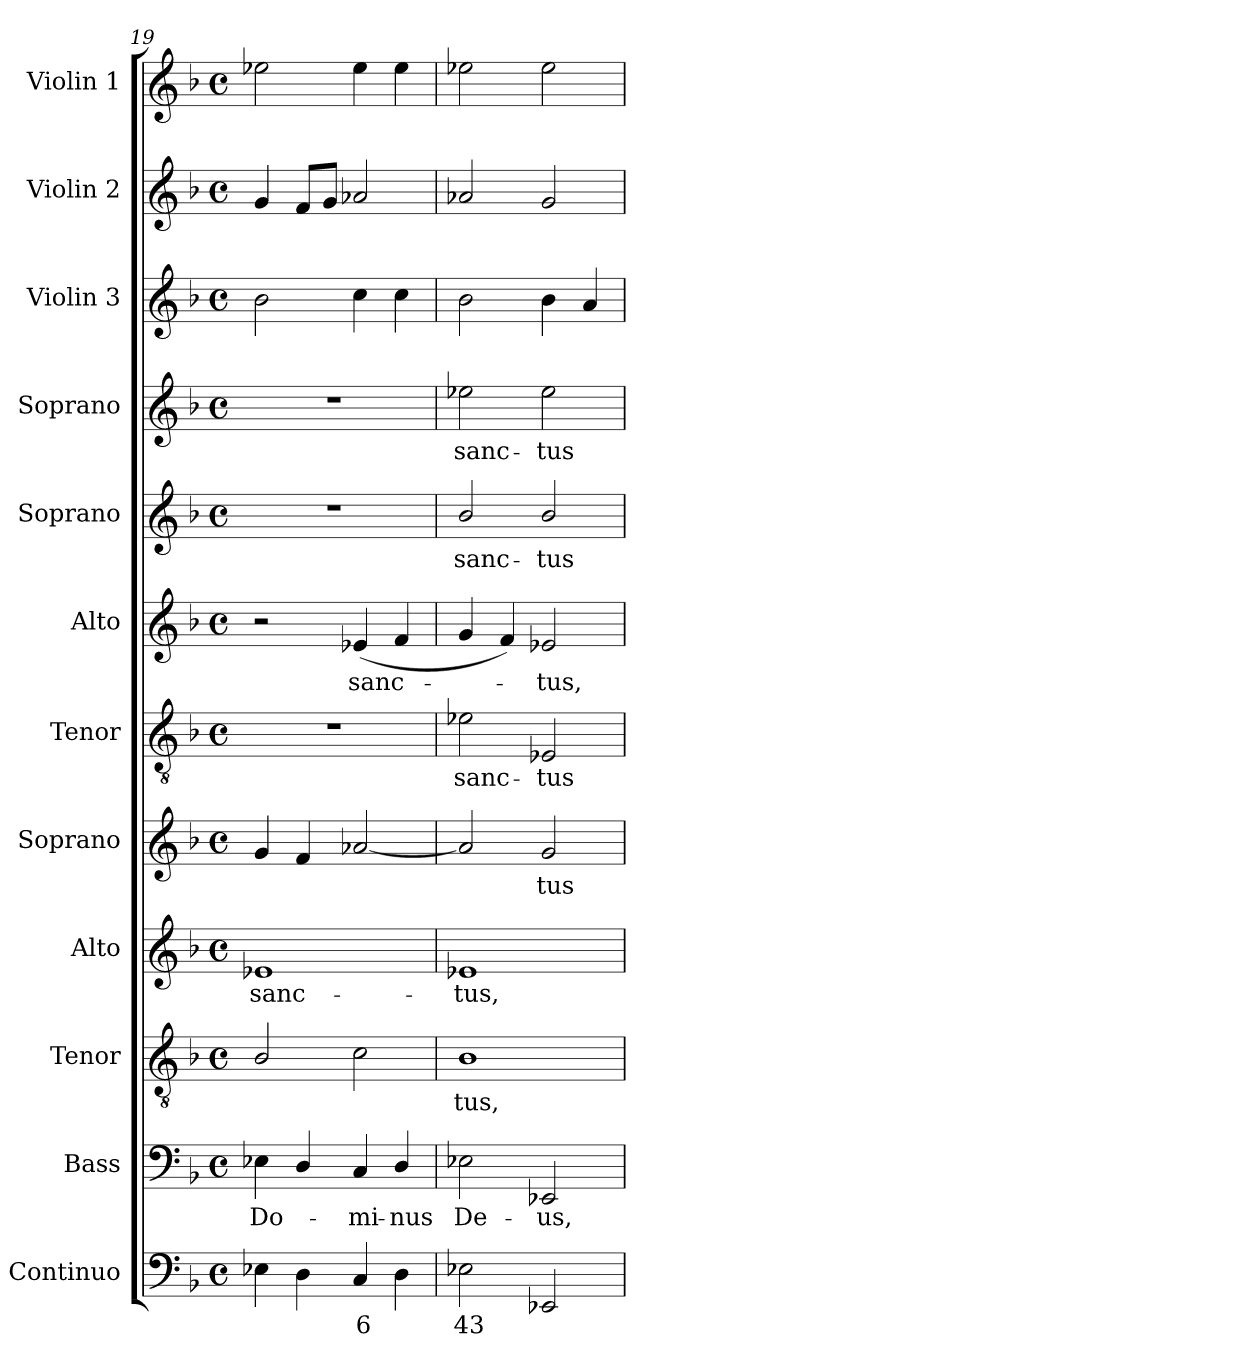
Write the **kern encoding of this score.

**kern	**text	**kern	**text	**kern	**text	**kern	**text	**kern	**text	**kern	**text	**kern	**text	**kern	**text	**kern	**text	**kern	**kern	**kern
*part12	*part12	*part11	*part11	*part10	*part10	*part9	*part9	*part8	*part8	*part7	*part7	*part6	*part6	*part5	*part5	*part4	*part4	*part3	*part2	*part1
*staff12	*staff12	*staff11	*staff11	*staff10	*staff10	*staff9	*staff9	*staff8	*staff8	*staff7	*staff7	*staff6	*staff6	*staff5	*staff5	*staff4	*staff4	*staff3	*staff2	*staff1
*I"Continuo	*	*I"Bass	*	*I"Tenor	*	*I"Alto	*	*I"Soprano	*	*I"Tenor	*	*I"Alto	*	*I"Soprano	*	*I"Soprano	*	*I"Violin 3	*I"Violin 2	*I"Violin 1
*I'Cont.	*	*I'B.	*	*I'T.	*	*I'A.	*	*I'S.	*	*I'T.	*	*I'A.	*	*I'S.	*	*I'S.	*	*I'Vln. 3	*I'Vln. 2	*I'Vln. 1
*clefF4	*	*clefF4	*	*clefGv2	*	*clefG2	*	*clefG2	*	*clefGv2	*	*clefG2	*	*clefG2	*	*clefG2	*	*clefG2	*clefG2	*clefG2
*	*	*	*	*ITrd7c12	*	*	*	*	*	*ITrd7c12	*	*	*	*	*	*	*	*	*	*
*k[b-]	*	*k[b-]	*	*k[b-]	*	*k[b-]	*	*k[b-]	*	*k[b-]	*	*k[b-]	*	*k[b-]	*	*k[b-]	*	*k[b-]	*k[b-]	*k[b-]
*F:	*	*F:	*	*F:	*	*F:	*	*F:	*	*F:	*	*F:	*	*F:	*	*F:	*	*F:	*F:	*F:
*M4/4	*	*M4/4	*	*M4/4	*	*M4/4	*	*M4/4	*	*M4/4	*	*M4/4	*	*M4/4	*	*M4/4	*	*M4/4	*M4/4	*M4/4
*met(c)	*	*met(c)	*	*met(c)	*	*met(c)	*	*met(c)	*	*met(c)	*	*met(c)	*	*met(c)	*	*met(c)	*	*met(c)	*met(c)	*met(c)
=19	=19	=19	=19	=19	=19	=19	=19	=19	=19	=19	=19	=19	=19	=19	=19	=19	=19	=19	=19	=19
!	!	!	!LO:LY:b:color=#000000	!	!	!	!	!	!	!	!	!	!	!	!	!	!	!	!	!
!	!	!	!	!	!	!	!LO:LY:b:color=#000000	!	!	!	!	!	!	!	!	!	!	!	!	!
4E-Xi\	.	4E-Xi\	Do-	2BB-i/	.	1e-Xi	sanc-	4gi/	.	1r	.	2r	.	1r	.	1r	.	2b-i\	4gi/	2ee-Xi\
4Di\	.	4Di/	.	.	.	.	.	4fi/	.	.	.	.	.	.	.	.	.	.	8fi/L	.
.	.	.	.	.	.	.	.	.	.	.	.	.	.	.	.	.	.	.	8gi/J	.
!	!LO:LY:b:color=#000000	!	!	!	!	!	!	!	!	!	!	!	!	!	!	!	!	!	!	!
!	!	!	!LO:LY:b:color=#000000	!	!	!	!	!	!	!	!	!	!	!	!	!	!	!	!	!
!	!	!	!	!	!	!	!	!	!	!	!	!	!LO:LY:b:color=#000000	!	!	!	!	!	!	!
4Ci/	6	4Ci/	-mi-	2Ci\	.	.	.	[<2a-Xi/	.	.	.	(4e-Xi/	sanc-	.	.	.	.	4cci\	2a-Xi/	4ee-i\
!	!	!	!LO:LY:b:color=#000000	!	!	!	!	!	!	!	!	!	!	!	!	!	!	!	!	!
4Di\	.	4Di/	-nus	.	.	.	.	.	.	.	.	4fi/	.	.	.	.	.	4cci\	.	4ee-i\
=20	=20	=20	=20	=20	=20	=20	=20	=20	=20	=20	=20	=20	=20	=20	=20	=20	=20	=20	=20	=20
!	!LO:LY:b:color=#000000	!	!	!	!	!	!	!	!	!	!	!	!	!	!	!	!	!	!	!
!	!	!	!LO:LY:b:color=#000000	!	!	!	!	!	!	!	!	!	!	!	!	!	!	!	!	!
!	!	!	!	!	!LO:LY:b:color=#000000	!	!	!	!	!	!	!	!	!	!	!	!	!	!	!
!	!	!	!	!	!	!	!LO:LY:b:color=#000000	!	!	!	!	!	!	!	!	!	!	!	!	!
!	!	!	!	!	!	!	!	!	!	!	!LO:LY:b:color=#000000	!	!	!	!	!	!	!	!	!
!	!	!	!	!	!	!	!	!	!	!	!	!	!	!	!LO:LY:b:color=#000000	!	!	!	!	!
!	!	!	!	!	!	!	!	!	!	!	!	!	!	!	!	!	!LO:LY:b:color=#000000	!	!	!
2E-Xi\	43	2E-Xi\	De-	1BB-i	-tus,	1e-Xi	-tus,	2a-i/]	.	2E-Xi\	sanc-	4gi/	.	2b-i/	sanc-	2ee-Xi\	sanc-	2b-i\	2a-Xi/	2ee-Xi\
.	.	.	.	.	.	.	.	.	.	.	.	4fi/)	.	.	.	.	.	.	.	.
!	!	!	!LO:LY:b:color=#000000	!	!	!	!	!	!	!	!	!	!	!	!	!	!	!	!	!
!	!	!	!	!	!	!	!	!	!LO:LY:b:color=#000000	!	!	!	!	!	!	!	!	!	!	!
!	!	!	!	!	!	!	!	!	!	!	!LO:LY:b:color=#000000	!	!	!	!	!	!	!	!	!
!	!	!	!	!	!	!	!	!	!	!	!	!	!LO:LY:b:color=#000000	!	!	!	!	!	!	!
!	!	!	!	!	!	!	!	!	!	!	!	!	!	!	!LO:LY:b:color=#000000	!	!	!	!	!
!	!	!	!	!	!	!	!	!	!	!	!	!	!	!	!	!	!LO:LY:b:color=#000000	!	!	!
2EE-Xi/	.	2EE-Xi/	-us,	.	.	.	.	2gi/	-tus	2EE-Xi/	-tus	2e-Xi/	-tus,	2b-i/	-tus	2ee-i\	-tus	4b-i\	2gi/	2ee-i\
.	.	.	.	.	.	.	.	.	.	.	.	.	.	.	.	.	.	4ai/	.	.
=	=	=	=	=	=	=	=	=	=	=	=	=	=	=	=	=	=	=	=	=
*-	*-	*-	*-	*-	*-	*-	*-	*-	*-	*-	*-	*-	*-	*-	*-	*-	*-	*-	*-	*-
